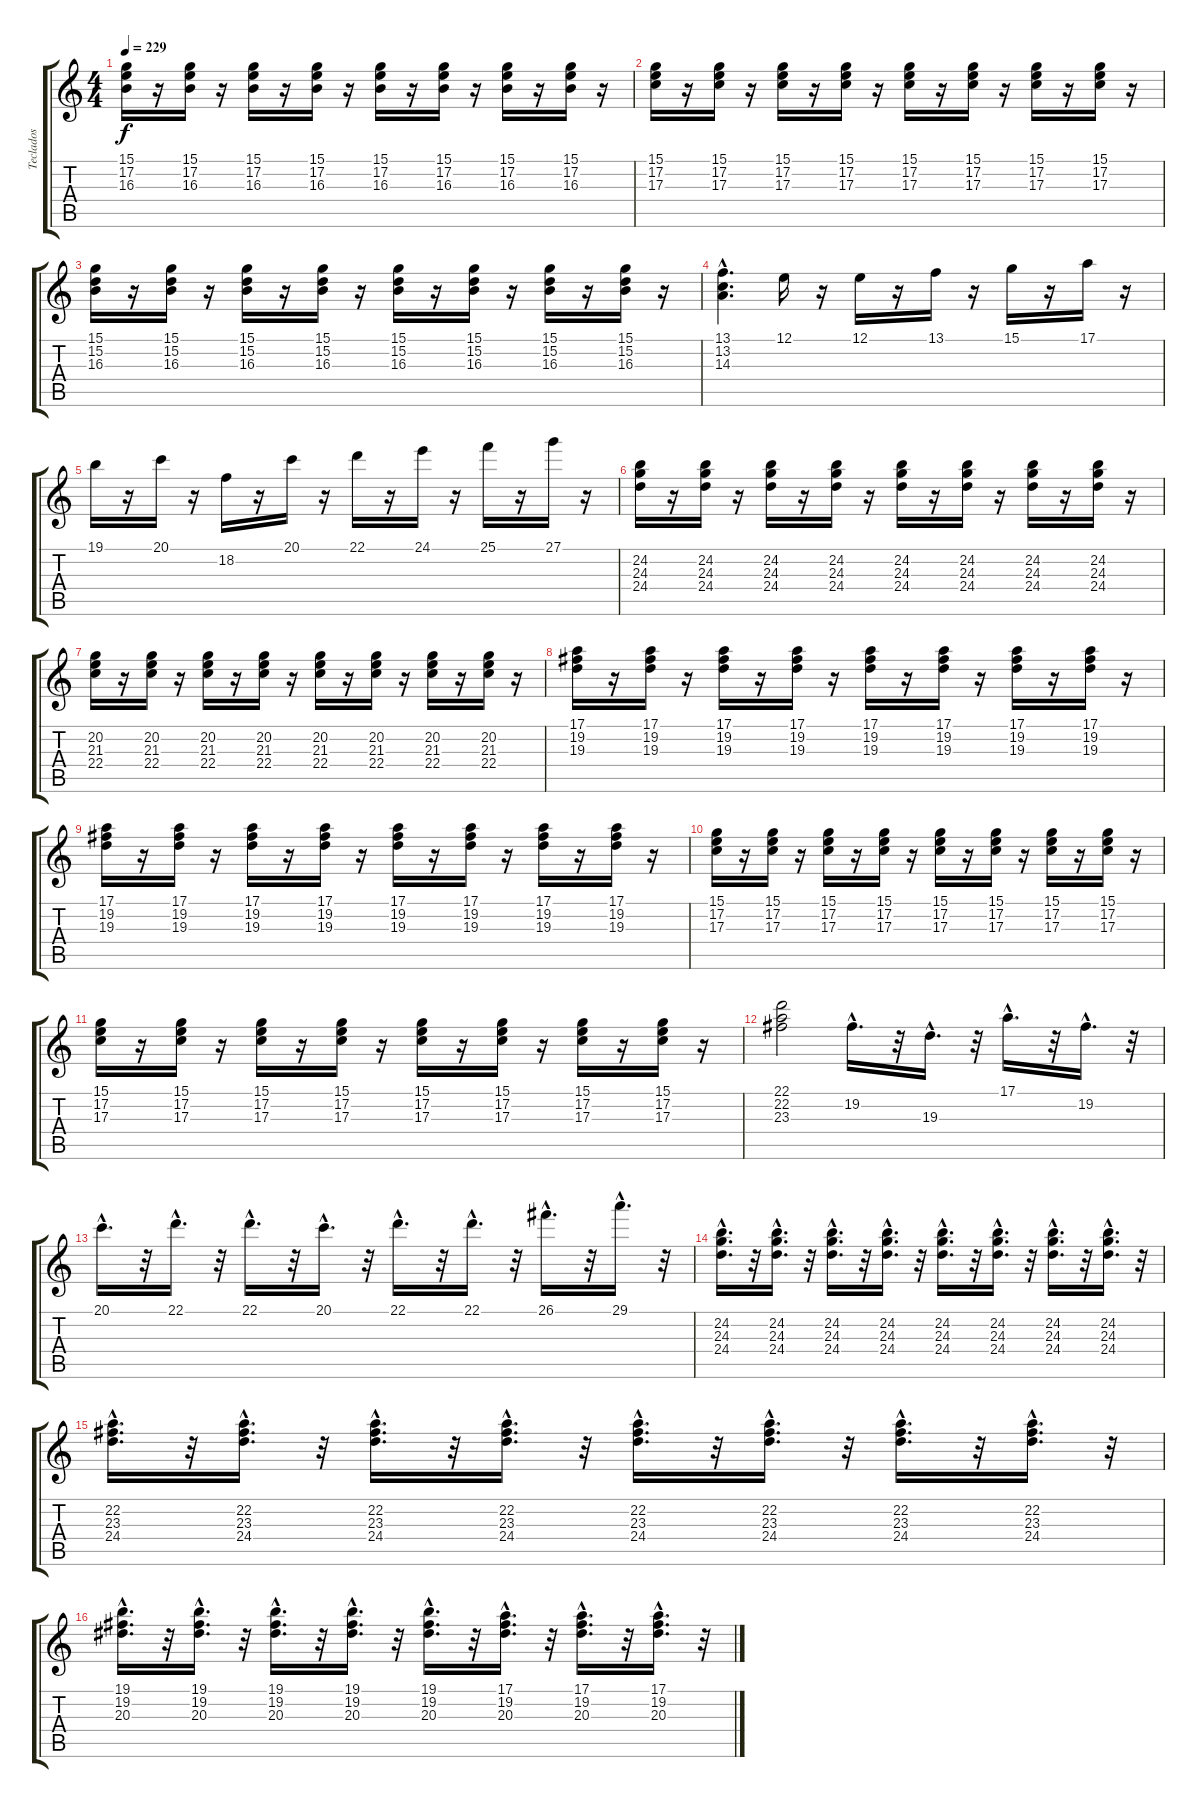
\track ("Teclados" "Teclados") {instrument stringensemble1}
\staff {score tabs}
\tuning (E4 B3 G3 D3 A2 E2) {hide}
\ts (4 4)
\tempo 229
\clef g2
\ks c
(15.1 17.2 16.3).16{dy f} r.16 (15.1 17.2 16.3).16 r.16 (15.1 17.2 16.3).16 r.16 (15.1 17.2 16.3).16 r.16 (15.1 17.2 16.3).16 r.16 (15.1 17.2 16.3).16 r.16 (15.1 17.2 16.3).16 r.16 (15.1 17.2 16.3).16 r.16 |
(15.1 17.2 17.3).16 r.16 (15.1 17.2 17.3).16 r.16 (15.1 17.2 17.3).16 r.16 (15.1 17.2 17.3).16 r.16 (15.1 17.2 17.3).16 r.16 (15.1 17.2 17.3).16 r.16 (15.1 17.2 17.3).16 r.16 (15.1 17.2 17.3).16 r.16 |
(15.1 15.2 16.3).16 r.16 (15.1 15.2 16.3).16 r.16 (15.1 15.2 16.3).16 r.16 (15.1 15.2 16.3).16 r.16 (15.1 15.2 16.3).16 r.16 (15.1 15.2 16.3).16 r.16 (15.1 15.2 16.3).16 r.16 (15.1 15.2 16.3).16 r.16 |
(13.1{hac} 13.2{hac} 14.3{hac}).4{d} 12.1.16 r.16 12.1.16 r.16 13.1.16 r.16 15.1.16 r.16 17.1.16 r.16 |
19.1.16 r.16 20.1.16 r.16 18.2.16 r.16 20.1.16 r.16 22.1.16 r.16 24.1.16 r.16 25.1.16 r.16 27.1.16 r.16 |
(24.2 24.3 24.4).16 r.16 (24.2 24.3 24.4).16 r.16 (24.2 24.3 24.4).16 r.16 (24.2 24.3 24.4).16 r.16 (24.2 24.3 24.4).16 r.16 (24.2 24.3 24.4).16 r.16 (24.2 24.3 24.4).16 r.16 (24.2 24.3 24.4).16 r.16 |
(20.2 21.3 22.4).16 r.16 (20.2 21.3 22.4).16 r.16 (20.2 21.3 22.4).16 r.16 (20.2 21.3 22.4).16 r.16 (20.2 21.3 22.4).16 r.16 (20.2 21.3 22.4).16 r.16 (20.2 21.3 22.4).16 r.16 (20.2 21.3 22.4).16 r.16 |
(17.1 19.2 19.3).16 r.16 (17.1 19.2 19.3).16 r.16 (17.1 19.2 19.3).16 r.16 (17.1 19.2 19.3).16 r.16 (17.1 19.2 19.3).16 r.16 (17.1 19.2 19.3).16 r.16 (17.1 19.2 19.3).16 r.16 (17.1 19.2 19.3).16 r.16 |
(17.1 19.2 19.3).16 r.16 (17.1 19.2 19.3).16 r.16 (17.1 19.2 19.3).16 r.16 (17.1 19.2 19.3).16 r.16 (17.1 19.2 19.3).16 r.16 (17.1 19.2 19.3).16 r.16 (17.1 19.2 19.3).16 r.16 (17.1 19.2 19.3).16 r.16 |
(15.1 17.2 17.3).16 r.16 (15.1 17.2 17.3).16 r.16 (15.1 17.2 17.3).16 r.16 (15.1 17.2 17.3).16 r.16 (15.1 17.2 17.3).16 r.16 (15.1 17.2 17.3).16 r.16 (15.1 17.2 17.3).16 r.16 (15.1 17.2 17.3).16 r.16 |
(15.1 17.2 17.3).16 r.16 (15.1 17.2 17.3).16 r.16 (15.1 17.2 17.3).16 r.16 (15.1 17.2 17.3).16 r.16 (15.1 17.2 17.3).16 r.16 (15.1 17.2 17.3).16 r.16 (15.1 17.2 17.3).16 r.16 (15.1 17.2 17.3).16 r.16 |
(22.1 22.2 23.3).2 19.2{hac}.16{d} r.32 19.3{hac}.16{d} r.32 17.1{hac}.16{d} r.32 19.2{hac}.16{d} r.32 |
20.1{hac}.16{d} r.32 22.1{hac}.16{d} r.32 22.1{hac}.16{d} r.32 20.1{hac}.16{d} r.32 22.1{hac}.16{d} r.32 22.1{hac}.16{d} r.32 26.1{hac}.16{d} r.32 29.1{hac}.16{d} r.32 |
(24.2{hac} 24.3{hac} 24.4{hac}).16{d} r.32 (24.2{hac} 24.3{hac} 24.4{hac}).16{d} r.32 (24.2{hac} 24.3{hac} 24.4{hac}).16{d} r.32 (24.2{hac} 24.3{hac} 24.4{hac}).16{d} r.32 (24.2{hac} 24.3{hac} 24.4{hac}).16{d} r.32 (24.2{hac} 24.3{hac} 24.4{hac}).16{d} r.32 (24.2{hac} 24.3{hac} 24.4{hac}).16{d} r.32 (24.2{hac} 24.3{hac} 24.4{hac}).16{d} r.32 |
(22.2{hac} 23.3{hac} 24.4{hac}).16{d} r.32 (22.2{hac} 23.3{hac} 24.4{hac}).16{d} r.32 (22.2{hac} 23.3{hac} 24.4{hac}).16{d} r.32 (22.2{hac} 23.3{hac} 24.4{hac}).16{d} r.32 (22.2{hac} 23.3{hac} 24.4{hac}).16{d} r.32 (22.2{hac} 23.3{hac} 24.4{hac}).16{d} r.32 (22.2{hac} 23.3{hac} 24.4{hac}).16{d} r.32 (22.2{hac} 23.3{hac} 24.4{hac}).16{d} r.32 |
(19.1{hac} 19.2{hac} 20.3{hac}).16{d} r.32 (19.1{hac} 19.2{hac} 20.3{hac}).16{d} r.32 (19.1{hac} 19.2{hac} 20.3{hac}).16{d} r.32 (19.1{hac} 19.2{hac} 20.3{hac}).16{d} r.32 (19.1{hac} 19.2{hac} 20.3{hac}).16{d} r.32 (17.1{hac} 19.2{hac} 20.3{hac}).16{d} r.32 (17.1{hac} 19.2{hac} 20.3{hac}).16{d} r.32 (17.1{hac} 19.2{hac} 20.3{hac}).16{d} r.32
